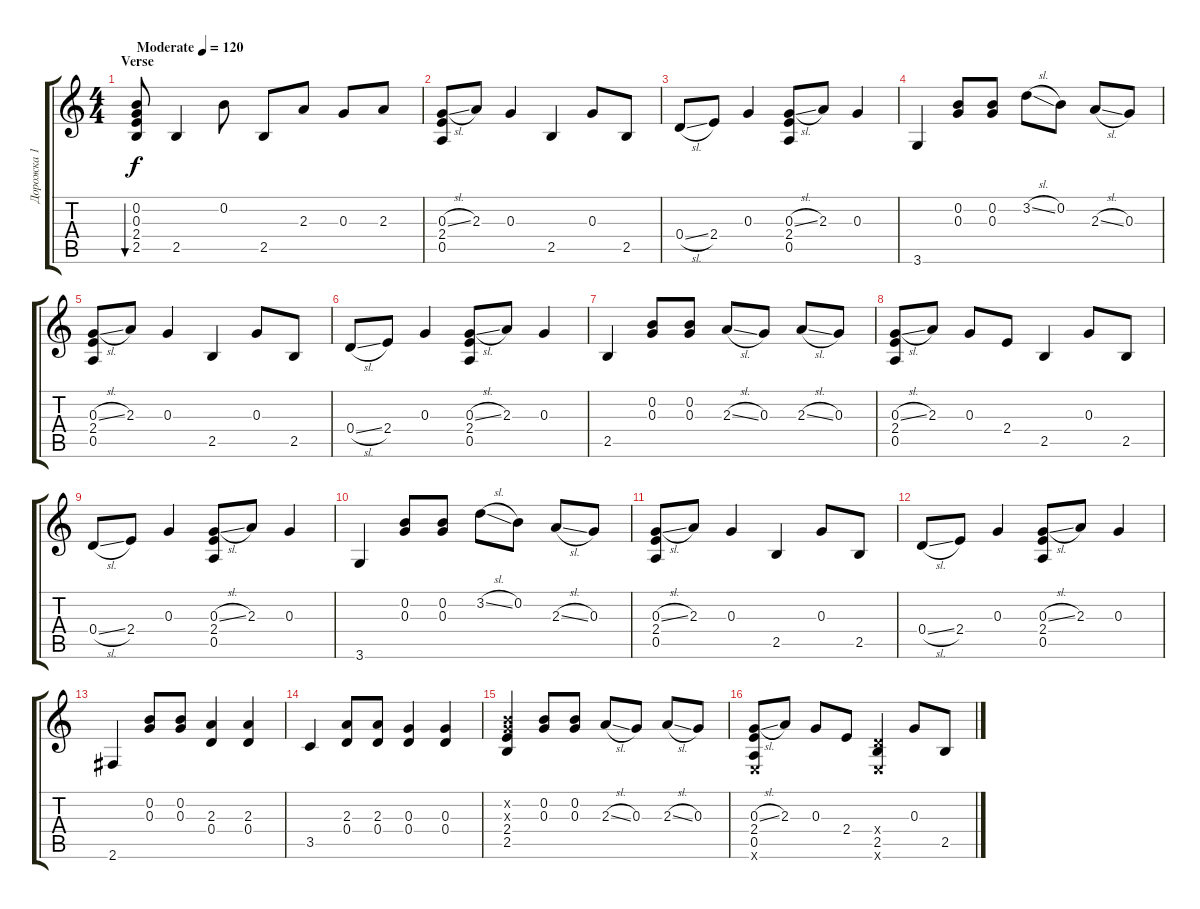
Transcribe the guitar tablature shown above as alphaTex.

\track ("Дорожка 1" "Дорожка 1") {instrument acousticguitarsteel}
\staff {score tabs}
\tuning (E4 B3 G3 D3 A2 E2) {hide}
\ts (4 4)
\section ("" "Verse")
\tempo (120 "Moderate")
\clef g2
\ks c
(0.2 0.3 2.4 2.5).8{bu 60 dy f instrument acousticguitarsteel} 2.5.4 0.2.8 2.5.8 2.3.8 0.3.8 2.3.8 |
(0.3{sl} 2.4 0.5).8 2.3.8 0.3.4 2.5.4 0.3.8 2.5.8 |
0.4{sl}.8 2.4.8 0.3.4 (0.3{sl} 2.4 0.5).8 2.3.8 0.3.4 |
3.6.4 (0.2 0.3).8 (0.2 0.3).8 3.2{sl}.8 0.2.8 2.3{sl}.8 0.3.8 |
(0.3{sl} 2.4 0.5).8 2.3.8 0.3.4 2.5.4 0.3.8 2.5.8 |
0.4{sl}.8 2.4.8 0.3.4 (0.3{sl} 2.4 0.5).8 2.3.8 0.3.4 |
2.5.4 (0.2 0.3).8 (0.2 0.3).8 2.3{sl}.8 0.3.8 2.3{sl}.8 0.3.8 |
(0.3{sl} 2.4 0.5).8 2.3.8 0.3.8 2.4.8 2.5.4 0.3.8 2.5.8 |
0.4{sl}.8 2.4.8 0.3.4 (0.3{sl} 2.4 0.5).8 2.3.8 0.3.4 |
3.6.4 (0.2 0.3).8 (0.2 0.3).8 3.2{sl}.8 0.2.8 2.3{sl}.8 0.3.8 |
(0.3{sl} 2.4 0.5).8 2.3.8 0.3.4 2.5.4 0.3.8 2.5.8 |
0.4{sl}.8 2.4.8 0.3.4 (0.3{sl} 2.4 0.5).8 2.3.8 0.3.4 |
2.6.4 (0.2 0.3).8 (0.2 0.3).8 (2.3 0.4).4 (2.3 0.4).4 |
3.5.4 (2.3 0.4).8 (2.3 0.4).8 (0.3 0.4).4 (0.3 0.4).4 |
(0.2{x} 0.3{x} 2.4 2.5).4 (0.2 0.3).8 (0.2 0.3).8 2.3{sl}.8 0.3.8 2.3{sl}.8 0.3.8 |
(0.3{sl} 2.4 0.5 0.6{x}).8 2.3.8 0.3.8 2.4.8 (0.4{x} 2.5 0.6{x}).4 0.3.8 2.5.8
